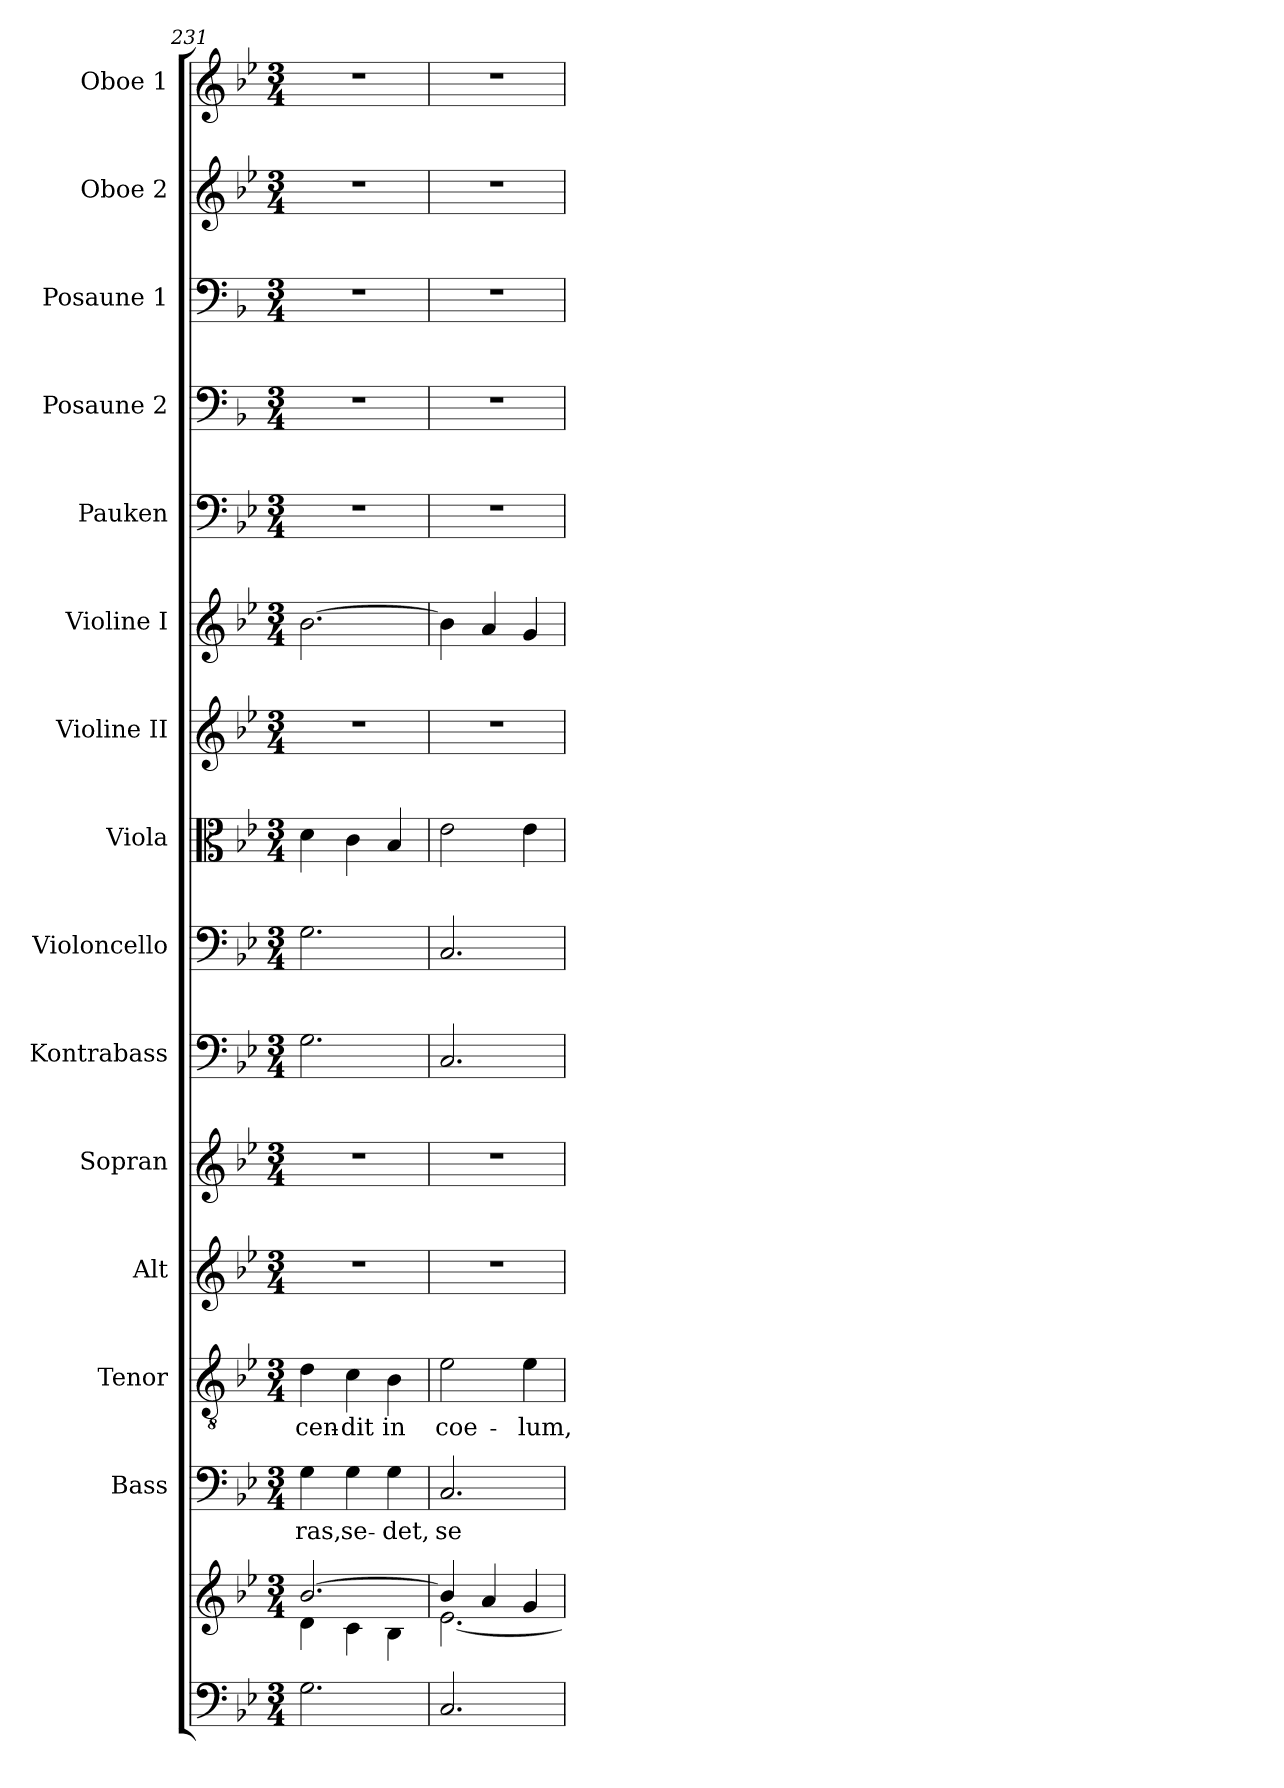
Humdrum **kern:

**kern	**kern	**kern	**text	**kern	**text	**kern	**kern	**kern	**kern	**kern	**kern	**kern	**kern	**kern	**kern	**kern	**kern
*part15	*part15	*part14	*part14	*part13	*part13	*part12	*part11	*part10	*part9	*part8	*part7	*part6	*part5	*part4	*part3	*part2	*part1
*staff16	*staff15	*staff14	*staff14	*staff13	*staff13	*staff12	*staff11	*staff10	*staff9	*staff8	*staff7	*staff6	*staff5	*staff4	*staff3	*staff2	*staff1
*	*	*I"Bass	*	*I"Tenor	*	*I"Alt	*I"Sopran	*I"Kontrabass	*I"Violoncello	*I"Viola	*I"Violine II	*I"Violine I	*I"Pauken	*I"Posaune 2	*I"Posaune 1	*I"Oboe 2	*I"Oboe 1
*	*	*I'B.	*	*I'T.	*	*I'A.	*I'S.	*I'Kb.	*I'Vc.	*I'Vla.	*I'Vl. II	*I'Vl. I	*I'Pk.	*I'Pos. 2	*I'Pos. 1	*I'Ob. 2	*I'Ob. 1
!!LO:PB:g=z
*clefF4	*clefG2	*clefF4	*	*clefGv2	*	*clefG2	*clefG2	*clefF4	*clefF4	*clefC3	*clefG2	*clefG2	*clefF4	*clefF4	*clefF4	*clefG2	*clefG2
*	*	*	*	*	*	*	*	*ITrd7c12	*	*	*	*	*	*ITrd4c7	*ITrd4c7	*	*
*k[b-e-]	*k[b-e-]	*k[b-e-]	*	*k[b-e-]	*	*k[b-e-]	*k[b-e-]	*k[b-e-]	*k[b-e-]	*k[b-e-]	*k[b-e-]	*k[b-e-]	*k[b-e-]	*k[b-e-]	*k[b-e-]	*k[b-e-]	*k[b-e-]
*B-:	*B-:	*B-:	*	*B-:	*	*B-:	*B-:	*B-:	*B-:	*B-:	*B-:	*B-:	*B-:	*B-:	*B-:	*B-:	*B-:
*M3/4	*M3/4	*M3/4	*	*M3/4	*	*M3/4	*M3/4	*M3/4	*M3/4	*M3/4	*M3/4	*M3/4	*M3/4	*M3/4	*M3/4	*M3/4	*M3/4
=231	=231	=231	=231	=231	=231	=231	=231	=231	=231	=231	=231	=231	=231	=231	=231	=231	=231
*	*^	*	*	*	*	*	*	*	*	*	*	*	*	*	*	*	*
!	!	!	!	!LO:LY:b	!	!LO:LY:b	!	!	!	!	!	!	!	!	!	!	!	!
2.G\	[>2.b-/	4d\	4G\	-ras,	4d\	-cen-	2.r	2.r	2.GG\	2.G\	4d\	2.r	[2.b-\	2.r	2.r	2.r	2.r	2.r
!	!	!	!	!LO:LY:b	!	!LO:LY:b	!	!	!	!	!	!	!	!	!	!	!	!
.	.	4c\	4G\	se-	4c\	-dit	.	.	.	.	4c\	.	.	.	.	.	.	.
!	!	!	!	!LO:LY:b	!	!LO:LY:b	!	!	!	!	!	!	!	!	!	!	!	!
.	.	4B-\	4G\	-det,	4B-\	in	.	.	.	.	4B-/	.	.	.	.	.	.	.
=232	=232	=232	=232	=232	=232	=232	=232	=232	=232	=232	=232	=232	=232	=232	=232	=232	=232	=232
!	!	!	!	!LO:LY:b	!	!LO:LY:b	!	!	!	!	!	!	!	!	!	!	!	!
2.C/	4b-/]	[<2.e-\	2.C/	se-	2e-\	coe-	2.r	2.r	2.CC/	2.C/	2e-\	2.r	4b-\]	2.r	2.r	2.r	2.r	2.r
.	4a/	.	.	.	.	.	.	.	.	.	.	.	4a/	.	.	.	.	.
!	!	!	!	!	!	!LO:LY:b	!	!	!	!	!	!	!	!	!	!	!	!
.	4g/	.	.	.	4e-\	-lum,	.	.	.	.	4e-\	.	4g/	.	.	.	.	.
*	*v	*v	*	*	*	*	*	*	*	*	*	*	*	*	*	*	*	*
=	=	=	=	=	=	=	=	=	=	=	=	=	=	=	=	=	=
*-	*-	*-	*-	*-	*-	*-	*-	*-	*-	*-	*-	*-	*-	*-	*-	*-	*-
